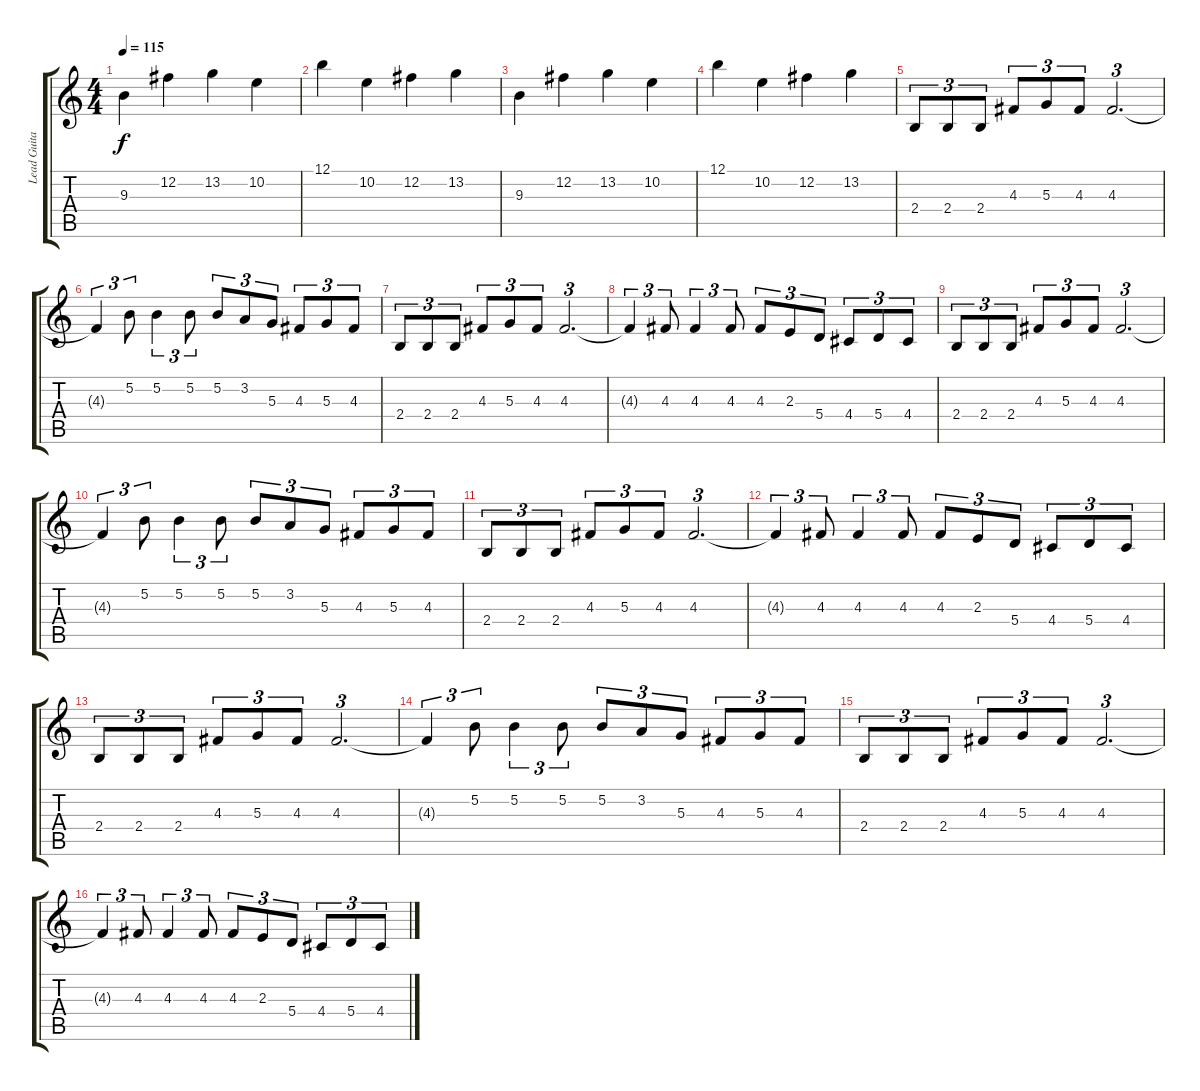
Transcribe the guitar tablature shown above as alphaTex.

\track ("Lead Guitar 2" "Lead Guita") {instrument distortionguitar}
\staff {score tabs}
\tuning (B3 Gb3 D3 A2 E2 B1) {hide}
\ts (4 4)
\tempo 115
\clef g2
\ks c
9.3.4{dy f} 12.2.4 13.2.4 10.2.4 |
12.1.4 10.2.4 12.2.4 13.2.4 |
9.3.4 12.2.4 13.2.4 10.2.4 |
12.1.4 10.2.4 12.2.4 13.2.4 |
2.4.8{tu (3 2) volume 10} 2.4.8{tu (3 2)} 2.4.8{tu (3 2)} 4.3.8{tu (3 2)} 5.3.8{tu (3 2)} 4.3.8{tu (3 2)} 4.3.2{d tu (3 2)} |
4.3{t}.4{tu (3 2)} 5.2.8{tu (3 2)} 5.2.4{tu (3 2)} 5.2.8{tu (3 2)} 5.2.8{tu (3 2)} 3.2.8{tu (3 2)} 5.3.8{tu (3 2)} 4.3.8{tu (3 2)} 5.3.8{tu (3 2)} 4.3.8{tu (3 2)} |
2.4.8{tu (3 2)} 2.4.8{tu (3 2)} 2.4.8{tu (3 2)} 4.3.8{tu (3 2)} 5.3.8{tu (3 2)} 4.3.8{tu (3 2)} 4.3.2{d tu (3 2)} |
4.3{t}.4{tu (3 2)} 4.3.8{tu (3 2)} 4.3.4{tu (3 2)} 4.3.8{tu (3 2)} 4.3.8{tu (3 2)} 2.3.8{tu (3 2)} 5.4.8{tu (3 2)} 4.4.8{tu (3 2)} 5.4.8{tu (3 2)} 4.4.8{tu (3 2)} |
2.4.8{tu (3 2)} 2.4.8{tu (3 2)} 2.4.8{tu (3 2)} 4.3.8{tu (3 2)} 5.3.8{tu (3 2)} 4.3.8{tu (3 2)} 4.3.2{d tu (3 2)} |
4.3{t}.4{tu (3 2)} 5.2.8{tu (3 2)} 5.2.4{tu (3 2)} 5.2.8{tu (3 2)} 5.2.8{tu (3 2)} 3.2.8{tu (3 2)} 5.3.8{tu (3 2)} 4.3.8{tu (3 2)} 5.3.8{tu (3 2)} 4.3.8{tu (3 2)} |
2.4.8{tu (3 2)} 2.4.8{tu (3 2)} 2.4.8{tu (3 2)} 4.3.8{tu (3 2)} 5.3.8{tu (3 2)} 4.3.8{tu (3 2)} 4.3.2{d tu (3 2)} |
4.3{t}.4{tu (3 2)} 4.3.8{tu (3 2)} 4.3.4{tu (3 2)} 4.3.8{tu (3 2)} 4.3.8{tu (3 2)} 2.3.8{tu (3 2)} 5.4.8{tu (3 2)} 4.4.8{tu (3 2)} 5.4.8{tu (3 2)} 4.4.8{tu (3 2)} |
2.4.8{tu (3 2)} 2.4.8{tu (3 2)} 2.4.8{tu (3 2)} 4.3.8{tu (3 2)} 5.3.8{tu (3 2)} 4.3.8{tu (3 2)} 4.3.2{d tu (3 2)} |
4.3{t}.4{tu (3 2)} 5.2.8{tu (3 2)} 5.2.4{tu (3 2)} 5.2.8{tu (3 2)} 5.2.8{tu (3 2)} 3.2.8{tu (3 2)} 5.3.8{tu (3 2)} 4.3.8{tu (3 2)} 5.3.8{tu (3 2)} 4.3.8{tu (3 2)} |
2.4.8{tu (3 2)} 2.4.8{tu (3 2)} 2.4.8{tu (3 2)} 4.3.8{tu (3 2)} 5.3.8{tu (3 2)} 4.3.8{tu (3 2)} 4.3.2{d tu (3 2)} |
4.3{t}.4{tu (3 2)} 4.3.8{tu (3 2)} 4.3.4{tu (3 2)} 4.3.8{tu (3 2)} 4.3.8{tu (3 2)} 2.3.8{tu (3 2)} 5.4.8{tu (3 2)} 4.4.8{tu (3 2)} 5.4.8{tu (3 2)} 4.4.8{tu (3 2)}
